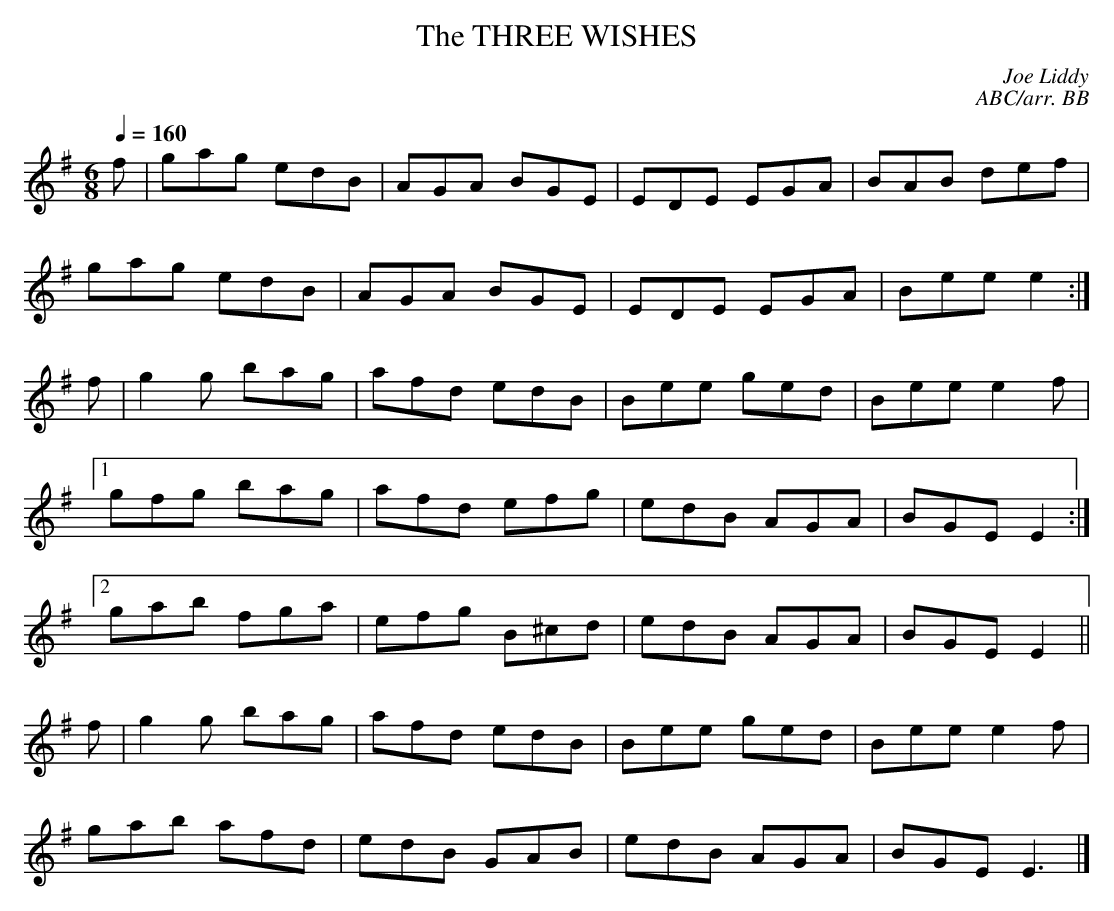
X:1
T:THREE WISHES, The
C:Joe Liddy
C:ABC/arr. BB
Q:1/4=160
L:1/8
M:6/8
K:Em
f|gag edB|AGA BGE|EDE EGA|BAB def |
gag edB|AGA BGE|EDE EGA|Bee e2 :|
f|g2g bag|afd edB|Bee ged|Bee e2f|
[1 gfg bag|afd efg|edB AGA|BGE E2 :|
[2 gab fga|efg B^cd|edB AGA|BGE E2 ||
f|g2g bag|afd edB|Bee ged|Bee e2f|
gab afd|edB GAB|edB AGA|BGE E3|]
